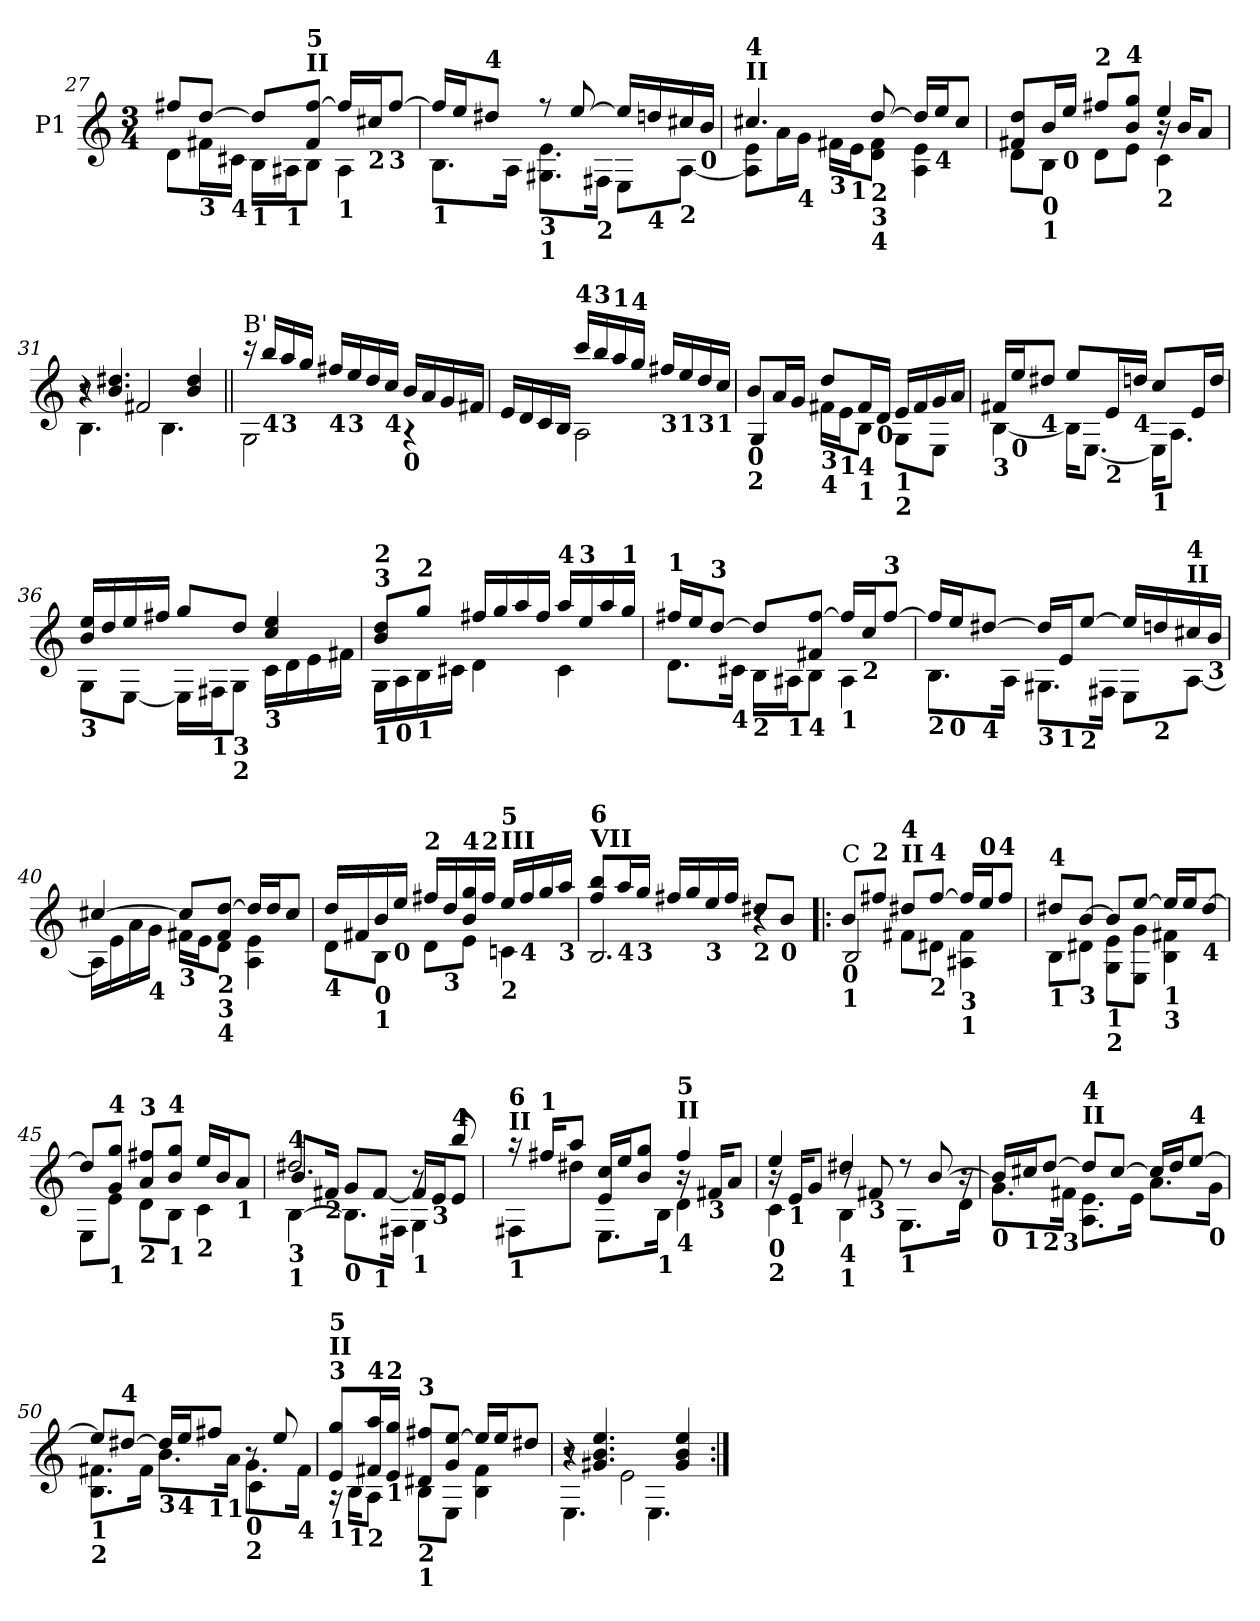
**kern
*part1
*staff1
*I"P1
*clefG2
*ITrd7c12
*k[]
*C:
*M3/4
=27
*^
8f#Xi/L	8Di\L
!LO:TX:b:B:t=3	!
[>8di/J	16F#Xi\L
!	!LO:TX:b:B:t=4
.	16C#Xi\JJ
!LO:TX:b:B:t=1	!
8di/L]	16BBi\LL
!	!LO:TX:b:B:t=1
.	16AA#Xi\J
!LO:TX:a:B:t=II	!
!LO:TX:B:t=5	!
8F#i/ [>8f#iJ	8BBi\J
!LO:TX:b:B:t=1	!
16f#i/LL]	4AA#i\
!LO:TX:b:B:t=2	!
16c#Xi/J	.
!LO:TX:b:B:t=3	!
[>8f#i/J	.
!!LO:LB:g=z	!!
=28	=28
!LO:TX:b:B:t=1	!
16f#i/LL]	8.BBi\L
16ei/J	.
!LO:TX:a:B:t=4	!
8d#Xi/J	.
.	16AAi\Jk
!LO:TX:b:B:t=3	!
!LO:TX:b:B:t=1	!
8r	8.GG#Xi\ 8.EiL
[>8ei/	.
!	!LO:TX:b:B:t=2
.	16FF#Xi\Jk
16ei/LL]	8EEi\L
!LO:TX:b:B:t=4	!
16dni/	.
!LO:TX:b:B:t=2	!
16c#Xi/	[<8AAi\J
!LO:TX:b:B:t=0	!
16Bi/JJ	.
=29	=29
!LO:TX:a:B:t=II	!
!LO:TX:B:t=4	!
4.c#Xi/	8AAi\] 8EiL
.	16Ai\L
!	!LO:TX:b:B:t=4
.	16Gi\JJ
!	!LO:TX:b:B:t=3
.	16F#Xi\LL
!	!LO:TX:b:B:t=1
.	16Ei\J
!LO:TX:b:B:t=2	!
!LO:TX:b:B:t=3	!
!LO:TX:b:B:t=4	!
[>8di/	8Di\ 8F#iJ
16di/LL]	4AAi\ 4Ei
!LO:TX:b:B:t=4	!
16ei/J	.
8c#i/J	.
=30	=30
*	*^
8F#Xi/ 8diL	8Di\L	2ryy
!LO:TX:b:B:t=0	!	!
!LO:TX:b:B:t=1	!	!
16Bi/L	8BBi\J	.
!LO:TX:b:B:t=0	!	!
16ei/JJ	.	.
!LO:TX:a:B:t=2	!	!
8f#Xi/L	8Di\L	.
!LO:TX:a:B:t=4	!	!
8Bi/ 8giJ	8Ei\J	.
!LO:TX:b:B:t=2	!	!
4ei/	4Ci\	16r
.	.	16Bi/KL
.	.	8Ai/J
=31	=31	=31
8r	4.BBi\	4r
4.Bi/ 4.d#Xi	.	.
.	.	2F#Xi/
.	4.BBi\	.
4Bi/ 4d#i	.	.
*	*v	*v
!!LO:PB:g=z
=32||	=32||
!LO:TX:a:t=B'	!
16r	2GGi\
!LO:TX:b:B:t=4	!
16bi/LL	.
!LO:TX:b:B:t=3	!
16ai/	.
16gi/JJ	.
!LO:TX:b:B:t=4	!
16f#Xi/LL	.
!LO:TX:b:B:t=3	!
16ei/	.
16di/	.
!LO:TX:b:B:t=4	!
16ci/JJ	.
!LO:TX:b:B:t=0	!
16Bi/LL	4r
16Ai/	.
16Gi/	.
16F#Xi/JJ	.
=33	=33
16Ei/LL	4ryy
16Di/	.
16Ci/	.
16BBi/JJ	.
!LO:TX:a:B:t=4	!
16cci/LL	2AAi\
!LO:TX:a:B:t=3	!
16bi/	.
!LO:TX:a:B:t=1	!
16ai/	.
!LO:TX:B:t=4	!
16gi/JJ	.
!LO:TX:b:B:t=3	!
16f#Xi/LL	.
!LO:TX:b:B:t=1	!
16ei/	.
!LO:TX:b:B:t=3	!
16di/	.
!LO:TX:b:B:t=1	!
16ci/JJ	.
=34	=34
*	*^
!LO:TX:b:B:t=0	!	!
!LO:TX:b:B:t=2	!	!
8Bi/L	4ryy	4GGi/
16Ai/L	.	.
16Gi/JJ	.	.
!LO:TX:b:B:t=3	!	!
!LO:TX:b:B:t=4	!	!
8di/L	16F#Xi\LL	4ryy
!	!LO:TX:b:B:t=1	!
.	16Ei\J	.
!LO:TX:b:B:t=4	!	!
!LO:TX:b:B:t=1	!	!
16F#i/L	8BBi\J	.
!LO:TX:b:B:t=0	!	!
16Di/JJ	.	.
!LO:TX:b:B:t=1	!	!
!LO:TX:b:B:t=2	!	!
16Ei/LL	4ryy	8GGi\L
16F#i/	.	.
16Gi/	.	8EEi\J
16Ai/JJ	.	.
*	*v	*v
=35	=35
!LO:TX:b:B:t=3	!
16F#Xi/LL	[<4BBi\
!LO:TX:b:B:t=0	!
16ei/J	.
!LO:TX:b:B:t=4	!
8d#Xi/J	.
8ei/L	16BBi\KL]
.	[<8.EEi\J
!LO:TX:b:B:t=2	!
16Ei/L	.
!LO:TX:b:B:t=4	!
16dni/JJ	.
!LO:TX:b:B:t=1	!
8ci/L	16EEi\KL]
.	8.AAi\J
16Ei/L	.
16di/JJ	.
!!LO:LB:g=z	!!
=36	=36
!LO:TX:b:B:t=3	!
16Bi/ 16eiLL	8GGi\L
16di/	.
16ei/	[<8EEi\J
16f#Xi/JJ	.
8gi/L	16EEi\LL]
!	!LO:TX:b:B:t=1
.	16FF#Xi\J
!LO:TX:b:B:t=3	!
!LO:TX:b:B:t=2	!
8di/J	8GGi\J
!LO:TX:b:B:t=3	!
4ci/ 4ei	16Ci\LL
.	16Di\
.	16Ei\
.	16F#Xi\JJ
=37	=37
!LO:TX:b:B:t=1	!
!LO:TX:a:B:t=3	!
!LO:TX:a:B:t=2	!
8Bi/ 8diL	16GGi\LL
!	!LO:TX:b:B:t=0
.	16AAi\
!LO:TX:b:B:t=1	!
!LO:TX:a:B:t=2	!
8gi/J	16BBi\
.	16C#Xi\JJ
16f#Xi/LL	4Di\
16gi/	.
16ai/	.
16f#i/JJ	.
!LO:TX:a:B:t=4	!
16ai/LL	4C#i\
!LO:TX:a:B:t=3	!
16ei/	.
16ai/	.
!LO:TX:a:B:t=1	!
16gi/JJ	.
=38	=38
!LO:TX:a:B:t=1	!
16f#Xi/LL	8.Di\L
16ei/J	.
!LO:TX:B:t=3	!
[>8di/J	.
!	!LO:TX:b:B:t=4
.	16C#Xi\Jk
!LO:TX:b:B:t=2	!
8di/L]	16BBi\LL
!	!LO:TX:b:B:t=1
.	16AA#Xi\J
!LO:TX:b:B:t=4	!
8F#Xi/ [>8f#iJ	8BBi\J
!LO:TX:b:B:t=1	!
16f#i/LL]	4AA#i\
!LO:TX:b:B:t=2	!
16ci/J	.
!LO:TX:a:B:t=3	!
[>8f#i/J	.
!!LO:LB:g=z	!!
=39	=39
!LO:TX:b:B:t=2	!
16f#i/LL]	8.BBi\L
!LO:TX:b:B:t=0	!
16ei/J	.
!LO:TX:b:B:t=4	!
[>8d#Xi/J	.
.	16AAi\Jk
!LO:TX:b:B:t=3	!
16d#i/LL]	8.GG#Xi\L
!LO:TX:b:B:t=1	!
16Ei/J	.
!LO:TX:b:B:t=2	!
[>8ei/J	.
.	16FF#Xi\Jk
16ei/LL]	8EEi\L
!LO:TX:b:B:t=2	!
16dni/	.
!LO:TX:a:B:t=II	!
!LO:TX:B:t=4	!
16c#Xi/	[<8AAi\J
!LO:TX:b:B:t=3	!
16Bi/JJ	.
=40	=40
[>4c#Xi/	16AAi\LL]
.	16Ei\
.	16Ai\
!	!LO:TX:b:B:t=4
.	16Gi\JJ
!LO:TX:b:B:t=3	!
8c#i/L]	16F#Xi\LL
.	16Ei\J
!LO:TX:b:B:t=2	!
!LO:TX:b:B:t=3	!
!LO:TX:b:B:t=4	!
8F#i/ [>8diJ	8Di\J
16di/LL]	4AAi\ 4Ei
16di/J	.
8c#i/J	.
=41	=41
!LO:TX:b:B:t=4	!
16di/LL	8Di\L
16F#Xi/	.
!LO:TX:b:B:t=0	!
!LO:TX:b:B:t=1	!
16Bi/	8BBi\J
!LO:TX:b:B:t=0	!
16ei/JJ	.
!LO:TX:a:B:t=2	!
16f#Xi/LL	8Di\L
!LO:TX:b:B:t=3	!
16di/	.
!LO:TX:a:B:t=4	!
16Bi/ 16gi	8Ei\J
!LO:TX:a:B:t=2	!
16f#i/JJ	.
!LO:TX:b:B:t=2	!
!LO:TX:a:B:t=III	!
!LO:TX:B:t=5	!
16ei/LL	4Cni\
!LO:TX:b:B:t=4	!
16f#i/	.
16gi/	.
!LO:TX:b:B:t=3	!
16ai/JJ	.
!!LO:LB:g=z	!!
=42	=42
*	*^
!LO:TX:a:B:t=VII	!	!
!LO:TX:B:t=6	!	!
8fi/ 8biL	2ryy	2.BBi/
!LO:TX:b:B:t=4	!	!
16ai/L	.	.
!LO:TX:b:B:t=3	!	!
16gi/JJ	.	.
16f#Xi/LL	.	.
16gi/	.	.
!LO:TX:b:B:t=3	!	!
16ei/	.	.
16f#i/JJ	.	.
!LO:TX:b:B:t=2	!	!
8d#Xi/L	4r	.
!LO:TX:b:B:t=0	!	!
8Bi/J	.	.
=43!|:	=43!|:	=43!|:
!LO:TX:a:t=C	!	!
!LO:TX:b:B:t=0	!	!
!LO:TX:b:B:t=1	!	!
8Bi/L	4ryy	2BBi/
!LO:TX:a:B:t=2	!	!
8f#Xi/J	.	.
!LO:TX:a:B:t=II	!	!
!LO:TX:B:t=4	!	!
8d#Xi/L	8F#Xi\L	.
!LO:TX:a:B:t=4	!	!
!LO:TX:b:B:t=2	!	!
[>8f#i/J	8D#Xi\J	.
!LO:TX:b:B:t=3	!	!
!LO:TX:b:B:t=1	!	!
16f#i/LL]	4AA#Xi\ 4F#i	4ryy
!LO:TX:a:B:t=0	!	!
16ei/J	.	.
!LO:TX:a:B:t=4	!	!
8f#i/J	.	.
*	*v	*v
=44	=44
!LO:TX:a:B:t=4	!
!LO:TX:b:B:t=1	!
8d#Xi/L	8BBi\L
!LO:TX:b:B:t=3	!
[>8Bi/J	8D#Xi\J
!LO:TX:b:B:t=1	!
!LO:TX:b:B:t=2	!
8Bi/L]	8GGi\ 8EiL
[>8ei/J	8EEi\ 8GiJ
!LO:TX:b:B:t=1	!
!LO:TX:b:B:t=3	!
16ei/LL]	4BBi\ 4F#Xi
16ei/J	.
!LO:TX:b:B:t=4	!
[>8d#i/J	.
=45	=45
8d#i/L]	8EEi\L
!LO:TX:B:t=4	!
!LO:TX:b:B:t=1	!
8Gi/ 8giJ	8Ei\J
!LO:TX:b:B:t=2	!
!LO:TX:a:B:t=3	!
8Ai/ 8f#XiL	8Di\L
!LO:TX:B:t=4	!
!LO:TX:b:B:t=1	!
8Bi/ 8giJ	8BBi\J
!LO:TX:b:B:t=2	!
16ei/LL	4Ci\
16Bi/J	.
!LO:TX:b:B:t=1	!
8Ai/J	.
=46	=46
*	*^
!LO:TX:B:t=4	!	!
!LO:TX:b:B:t=3	!	!
!LO:TX:b:B:t=1	!	!
2d#Xi/	8.Bi/L	[<4BBi\
!	!LO:TX:b:B:t=2	!
.	16F#Xi/Jk	.
!	!LO:TX:b:B:t=0	!
.	8Gi/L	8.BBi\L]
!	!LO:TX:b:B:t=1	!
.	[>8F#i/J	.
.	.	16FF#Xi\Jk
!LO:TX:b:B:t=1	!	!
8r	16F#i/LL]	4GGi\
!	!LO:TX:b:B:t=3	!
.	16Ei/J	.
!LO:TX:a:B:t=4	!	!
8bi/	8Ei/J	.
!!LO:LB:g=z	!!	!!
=47	=47	=47
!LO:TX:a:B:t=II	!	!
!LO:TX:B:t=6	!	!
!LO:TX:b:B:t=1	!	!
16r	8FF#Xi\L	4ryy
!LO:TX:a:B:t=1	!	!
16f#Xi/KL	.	.
8ai/J	8d#Xi\J	.
16Ei/ 16ciLL	8.EEi\L	4ryy
16ei/J	.	.
8Bi/ 8giJ	.	.
!	!LO:TX:b:B:t=1	!
.	16BBi\Jk	.
!LO:TX:a:B:t=II	!	!
!LO:TX:B:t=5	!	!
!LO:TX:b:B:t=4	!	!
4f#i/	4Di\	16r
!	!	!LO:TX:b:B:t=3
.	.	16F#Xi/KL
.	.	8Ai/J
=48	=48	=48
!LO:TX:b:B:t=0	!	!
!LO:TX:b:B:t=2	!	!
4ei/	4Ci\	16r
!	!	!LO:TX:b:B:t=1
.	.	16Ei/KL
.	.	8Gi/J
!LO:TX:b:B:t=4	!	!
!LO:TX:b:B:t=1	!	!
4d#Xi/	4BBi\	8r
!	!	!LO:TX:b:B:t=3
.	.	8F#Xi/
!LO:TX:b:B:t=1	!	!
8r	8.GGi\L	8.ryy
[>8Bi/	.	.
.	16Di\Jk	16r
=49	=49	=49
!LO:TX:b:B:t=0	!	!
*	*v	*v
16Bi/LL]	8.Gi\L
!LO:TX:b:B:t=1	!
16c#Xi/J	.
!LO:TX:b:B:t=2	!
[>8di/J	.
!	!LO:TX:b:B:t=3
.	16F#Xi\Jk
!LO:TX:a:B:t=II	!
!LO:TX:B:t=4	!
8di/L]	8.AAi\ 8.EiL
[>8c#i/J	.
.	16Ei\Jk
16c#i/LL]	8.Ai\L
16di/J	.
!LO:TX:a:B:t=4	!
[>8ei/J	.
!	!LO:TX:b:B:t=0
.	16Gi\Jk
!!LO:LB:g=z	!!
=50	=50
*	*^
!LO:TX:b:B:t=1	!	!
!LO:TX:b:B:t=2	!	!
8ei/L]	8.BBi\ 8.F#XiL	2ryy
!LO:TX:a:B:t=4	!	!
[>8d#Xi/J	.	.
.	16F#i\Jk	.
!LO:TX:b:B:t=3	!	!
16d#i/LL]	8.Bi\L	.
!LO:TX:b:B:t=4	!	!
16ei/J	.	.
!LO:TX:b:B:t=1	!	!
8f#Xi/J	.	.
!	!LO:TX:b:B:t=1	!
.	16Ai\Jk	.
!LO:TX:b:B:t=0	!	!
!LO:TX:b:B:t=2	!	!
8r	8.Gi\L	4Ci\
8ei/	.	.
!	!LO:TX:b:B:t=4	!
.	16F#i\Jk	.
*	*v	*v
=51	=51
!LO:TX:b:B:t=1	!
!LO:TX:B:t=3	!
!LO:TX:a:B:t=II	!
!LO:TX:B:t=5	!
8Ei/ 8giL	16r
!	!LO:TX:b:B:t=1
.	16BBi\KL
!LO:TX:a:B:t=4	!
!LO:TX:b:B:t=2	!
16F#Xi/ 16aiL	8AAi\J
!LO:TX:b:B:t=1	!
!LO:TX:B:t=2	!
16Ei/ 16giJJ	.
!LO:TX:a:B:t=3	!
!LO:TX:b:B:t=2	!
!LO:TX:b:B:t=1	!
8D#Xi/ 8f#XiL	8BBi\L
8Gi/ [>8eiJ	8EEi\J
16ei/LL]	4BBi\ 4F#i
16ei/J	.
8d#Xi/J	.
=52	=52
*	*^
8r	4r	4.EEi\
4.G#Xi/ 4.Bi 4.ei	.	.
.	2Ei\	.
.	.	4.EEi\
4G#i/ 4Bi 4ei	.	.
*v	*v	*v
=:|!
*-
